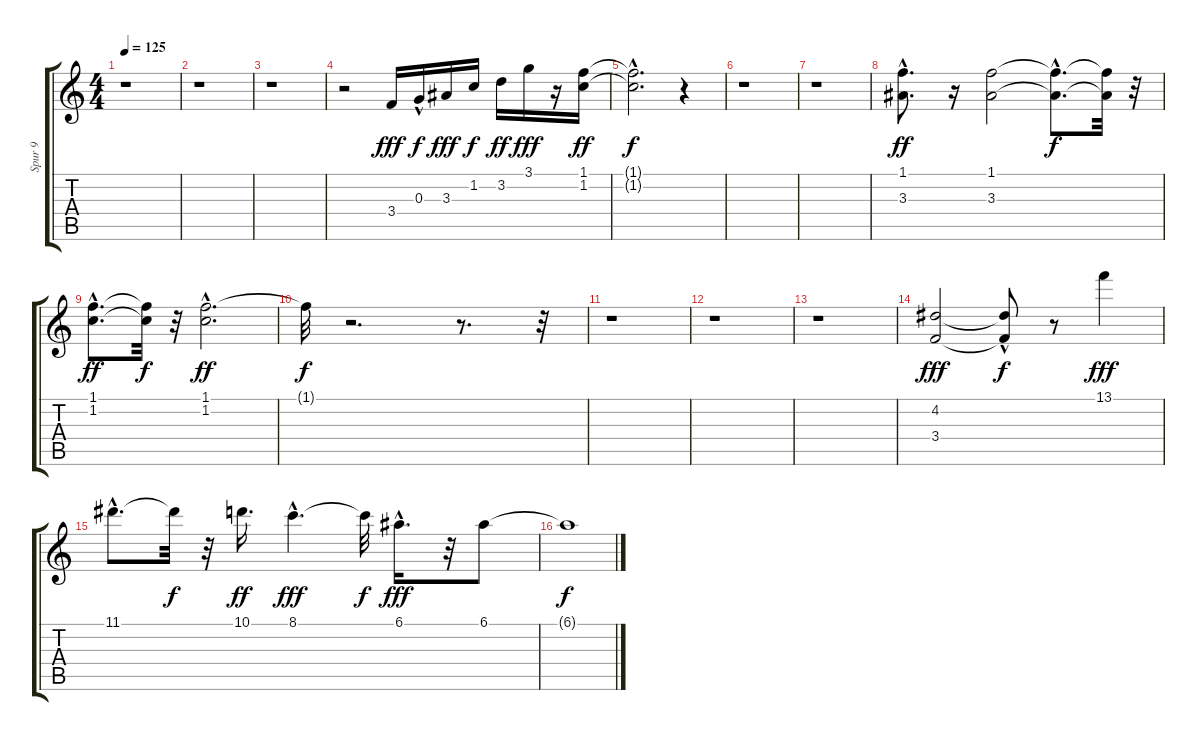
\track ("Spur 9" "Spur 9") {instrument overdrivenguitar}
\staff {score tabs}
\tuning (E4 B3 G3 D3 A2 E2) {hide}
\ts (4 4)
\tempo 125
\clef g2
\ks c
r.1{dy f} |
r.1 |
r.1 |
r.2 3.4.16{dy fff} 0.3{hac}.16{dy f} 3.3.16{dy fff} 1.2.16{dy f} 3.2.16{dy ff} 3.1.16{dy fff} r.16 (1.1 1.2).16{dy ff} |
(1.1{hac t} 1.2{hac t}).2{d dy f} r.4 |
r.1 |
r.1 |
(1.1{hac} 3.3{hac}).8{d dy ff} r.16 (1.1 3.3).2 (1.1{hac t} 3.3{hac t}).8{d dy f} (1.1{t} 3.3{t}).32 r.32 |
(1.1{hac} 1.2{hac}).8{d dy ff} (1.1{t} 1.2{t}).32{dy f} r.32 (1.1{hac} 1.2{hac}).2{d dy ff} |
1.1{t}.32{dy f} r.2{d} r.8{d} r.32 |
r.1 |
r.1 |
r.1 |
(4.2 3.4).2{dy fff} (4.2{t} 3.4{hac t}).8{dy f} r.8 13.1.4{dy fff} |
11.1{hac}.8{d} 11.1{t}.32{dy f} r.32 10.1.16{d dy ff} 8.1{hac}.4{d dy fff} 8.1{t}.32{dy f} 6.1{hac}.16{d dy fff} r.32 6.1.8 |
6.1{t}.1{dy f}
